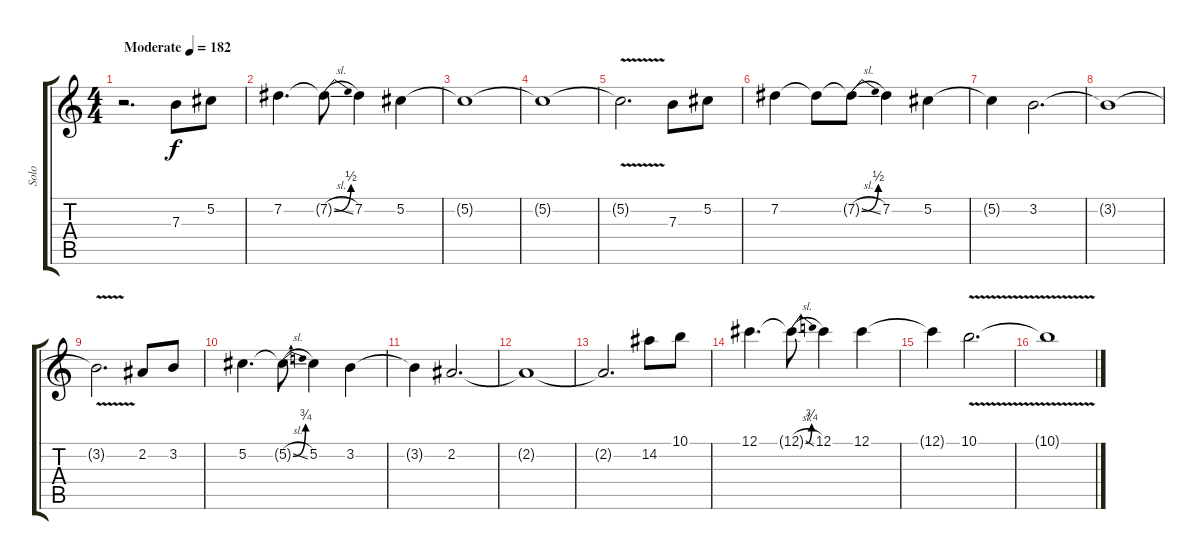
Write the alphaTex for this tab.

\track ("Solo" "Solo") {instrument distortionguitar}
\staff {score tabs}
\tuning (Db4 Ab3 E3 B2 Gb2 Db2) {hide}
\ts (4 4)
\tempo (182 "Moderate")
\clef g2
\ks c
r.2{d dy f instrument distortionguitar} 7.3.8 5.2.8 |
7.2.4{d} 7.2{be (bend 0 0 60 2) sl t}.8 7.2.4 5.2.4 |
5.2{t}.1 |
5.2{t}.1 |
5.2{v t}.2{d} 7.3.8 5.2.8 |
7.2.4 7.2{t}.8 7.2{be (bend 0 0 60 2) sl t}.8 7.2.4 5.2.4 |
5.2{t}.4 3.2.2{d} |
3.2{t}.1 |
3.2{v t}.2{d} 2.2.8 3.2.8 |
5.2.4{d} 5.2{be (bend 0 0 60 3) sl t}.8 5.2.4 3.2.4 |
3.2{t}.4 2.2.2{d} |
2.2{t}.1 |
2.2{t}.2{d} 14.2.8 10.1.8 |
12.1.4{d} 12.1{be (bend 0 0 60 3) sl t}.8 12.1.4 12.1.4 |
12.1{t}.4 10.1{v}.2{d} |
10.1{t}.1{volume 0}
